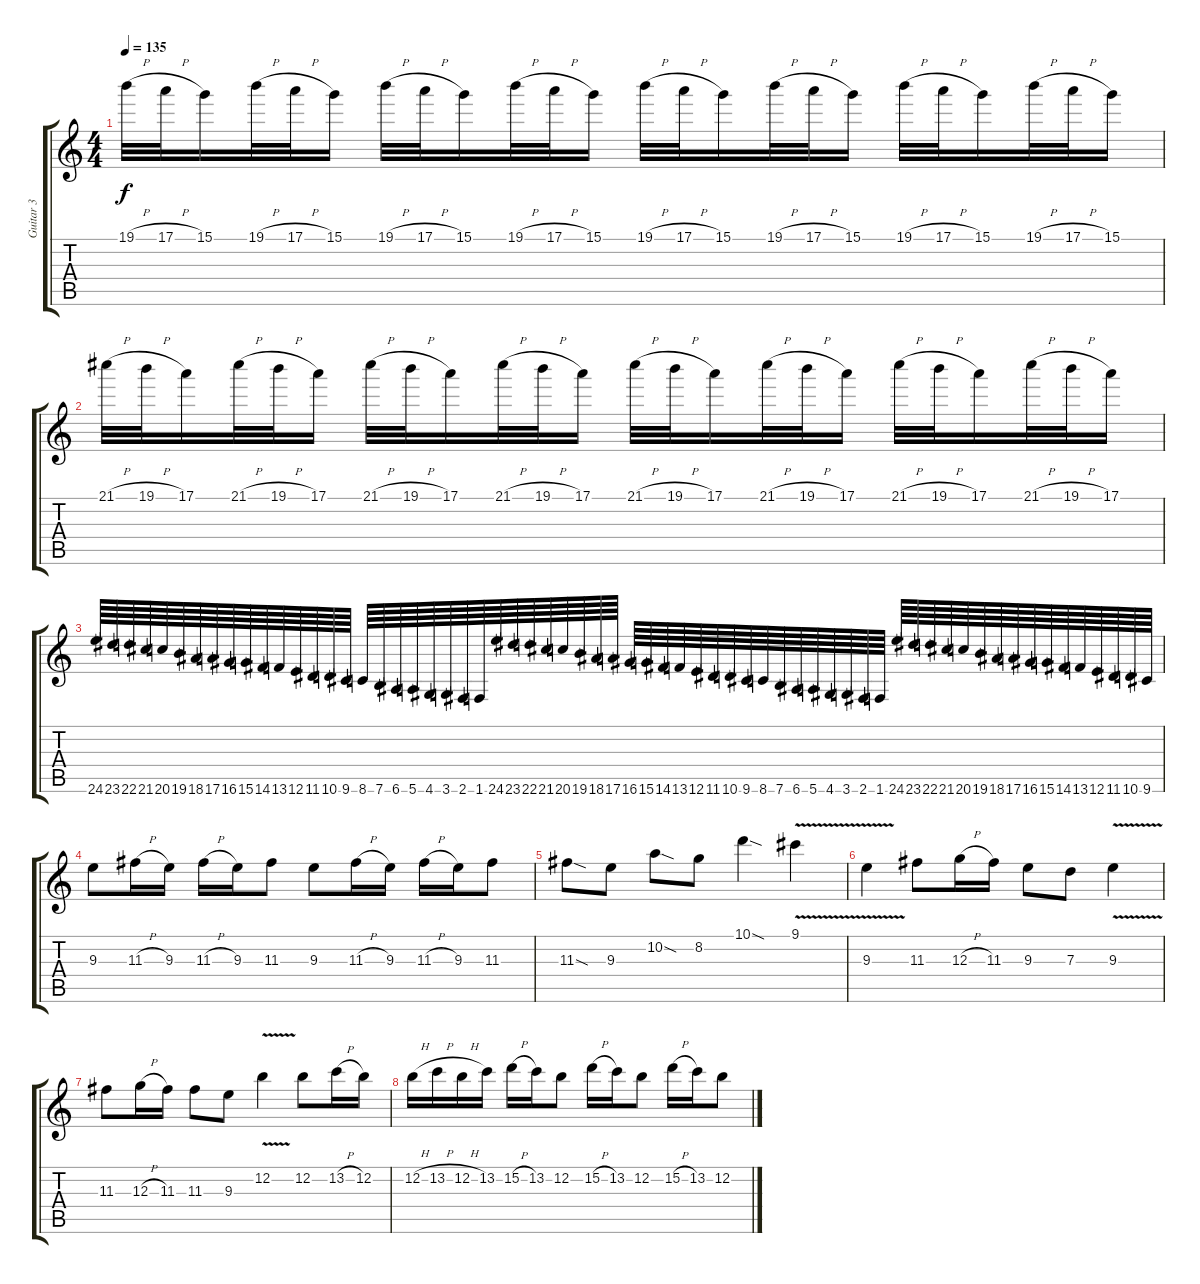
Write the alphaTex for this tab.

\track ("Guitar 3" "Guitar 3") {instrument distortionguitar}
\staff {score tabs}
\tuning (E4 B3 G3 D3 A2 E2) {hide}
\ts (4 4)
\tempo 135
\clef g2
\ks c
19.1{h}.32{dy f} 17.1{h}.32 15.1.16 19.1{h}.32 17.1{h}.32 15.1.16 19.1{h}.32 17.1{h}.32 15.1.16 19.1{h}.32 17.1{h}.32 15.1.16 19.1{h}.32 17.1{h}.32 15.1.16 19.1{h}.32 17.1{h}.32 15.1.16 19.1{h}.32 17.1{h}.32 15.1.16 19.1{h}.32 17.1{h}.32 15.1.16 |
21.1{h}.32 19.1{h}.32 17.1.16 21.1{h}.32 19.1{h}.32 17.1.16 21.1{h}.32 19.1{h}.32 17.1.16 21.1{h}.32 19.1{h}.32 17.1.16 21.1{h}.32 19.1{h}.32 17.1.16 21.1{h}.32 19.1{h}.32 17.1.16 21.1{h}.32 19.1{h}.32 17.1.16 21.1{h}.32 19.1{h}.32 17.1.16 |
24.6.64 23.6.64 22.6.64 21.6.64 20.6.64 19.6.64 18.6.64 17.6.64 16.6.64 15.6.64 14.6.64 13.6.64 12.6.64 11.6.64 10.6.64 9.6.64 8.6.64 7.6.64 6.6.64 5.6.64 4.6.64 3.6.64 2.6.64 1.6.64 24.6.64 23.6.64 22.6.64 21.6.64 20.6.64 19.6.64 18.6.64 17.6.64 16.6.64 15.6.64 14.6.64 13.6.64 12.6.64 11.6.64 10.6.64 9.6.64 8.6.64 7.6.64 6.6.64 5.6.64 4.6.64 3.6.64 2.6.64 1.6.64 24.6.64 23.6.64 22.6.64 21.6.64 20.6.64 19.6.64 18.6.64 17.6.64 16.6.64 15.6.64 14.6.64 13.6.64 12.6.64 11.6.64 10.6.64 9.6.64 |
9.3.8 11.3{h}.16 9.3.16 11.3{h}.16 9.3.16 11.3.8 9.3.8 11.3{h}.16 9.3.16 11.3{h}.16 9.3.16 11.3.8 |
11.3{sod}.8 9.3.8 10.2{sod}.8 8.2.8 10.1{sod}.4 9.1{v}.4 |
9.3{v}.4 11.3.8 12.3{h}.16 11.3.16 9.3.8 7.3.8 9.3{v}.4 |
11.3.8 12.3{h}.16 11.3.16 11.3.8 9.3.8 12.2{v}.4 12.2.8 13.2{h}.16 12.2.16 |
12.2{h}.16 13.2{h}.16 12.2{h}.16 13.2.16 15.2{h}.16 13.2.16 12.2.8 15.2{h}.16 13.2.16 12.2.8 15.2{h}.16 13.2.16 12.2.8
